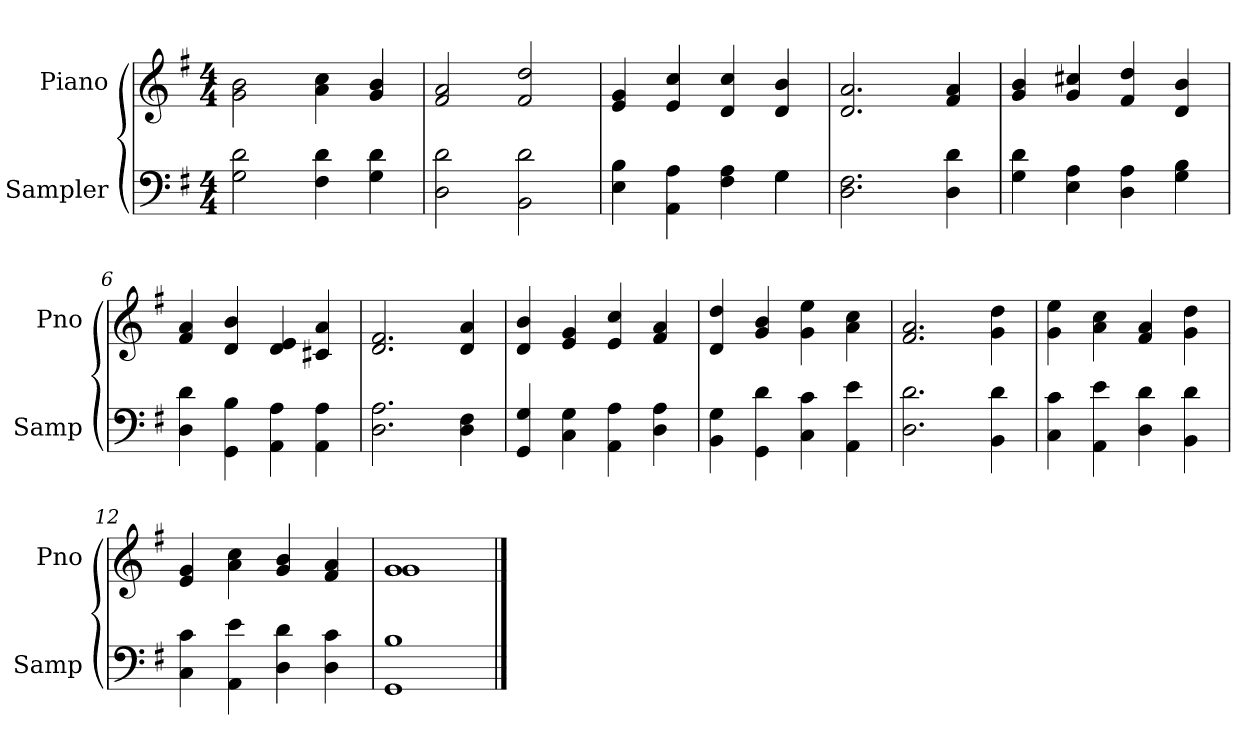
**kern	**kern
*part2	*part1
*staff2	*staff1
*I"Sampler	*I"Piano
*I'Samp	*I'Pno
*clefF4	*clefG2
*k[f#]	*k[f#]
*G:	*G:
*M4/4	*M4/4
=1	=1
2G 2d	2g\ 2b\
4F# 4d	4a 4cc
4G 4d	4g 4b
=2	=2
2D 2d	2f# 2a
2BB 2d	2f# 2dd
=3	=3
*^	*
4E 4B	2.ryy	4e 4g
4AA 4A	.	4e 4cc
4F# 4A	.	4d 4cc
4G\	4G	4d 4b
*v	*v	*
=4	=4
2.D 2.F#	2.d 2.a
4D 4d	4f# 4a
=5	=5
4G 4d	4g 4b
4E 4A	4g 4cc#X
4D 4A	4f# 4dd
4G 4B	4d 4b
=6	=6
4D 4d	4f# 4a
4GG 4B	4d 4b
4AA 4A	4d 4e
4AA 4A	4c#X 4a
=7	=7
2.D 2.A	2.d 2.f#
4D 4F#	4d 4a
=8	=8
4GG 4G	4d 4b
4C 4G	4e 4g
4AA 4A	4e 4cc
4D 4A	4f# 4a
=9	=9
4BB 4G	4d 4dd
4GG 4d	4g 4b
4C 4c	4g 4ee
4AA 4e	4a 4cc
=10	=10
2.D 2.d	2.f# 2.a
4BB 4d	4g 4dd
=11	=11
4C 4c	4g 4ee
4AA 4e	4a 4cc
4D 4d	4f# 4a
4BB 4d	4g 4dd
=12	=12
4C 4c	4e 4g
4AA 4e	4a 4cc
4D 4d	4g 4b
4D 4c	4f# 4a
=13	=13
*	*^
1GG 1B	1g/	1g
*	*v	*v
==	==
*-	*-
